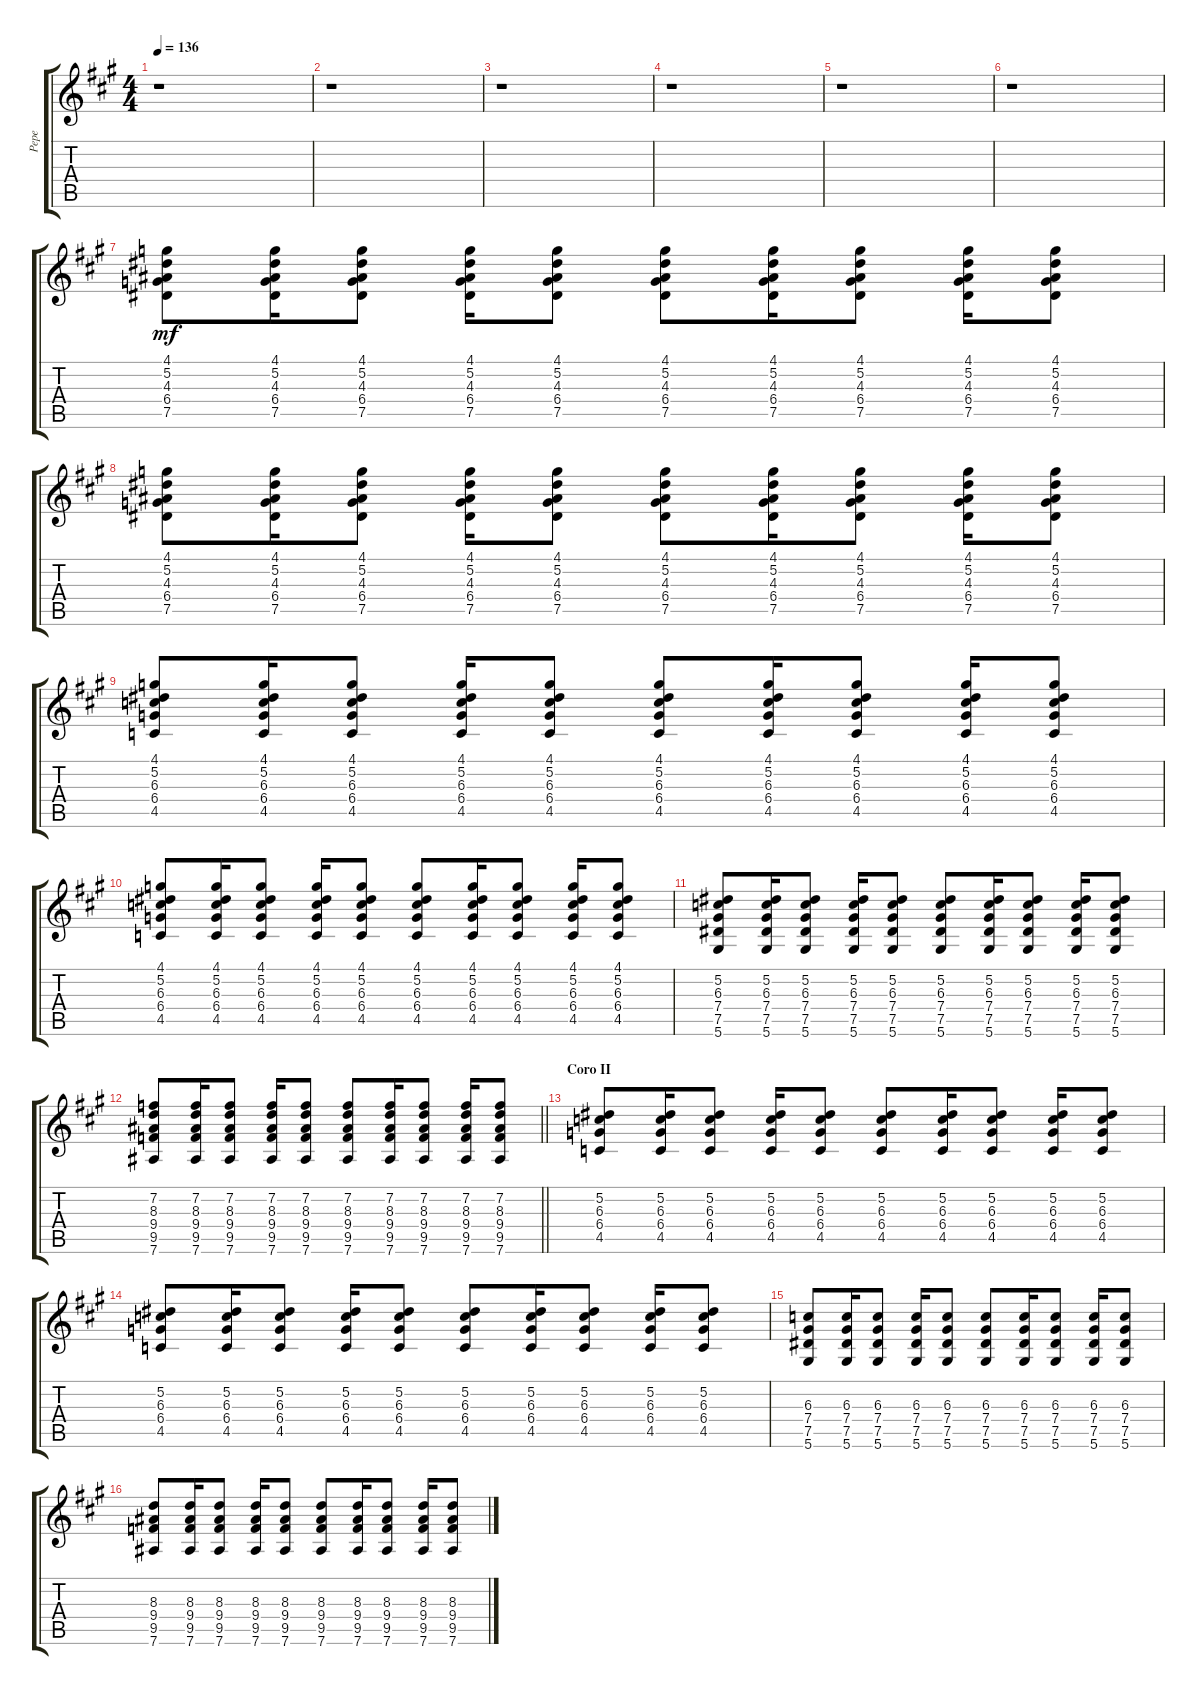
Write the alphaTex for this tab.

\track ("Pepe" "Pepe") {instrument distortionguitar}
\staff {score tabs}
\tuning (Eb4 Bb3 Gb3 Db3 Ab2 Eb2) {hide}
\ts (4 4)
\tempo 136
\clef g2
\ks a
r.1{dy f} |
r.1 |
r.1 |
r.1 |
r.1 |
r.1 |
(4.1 5.2 4.3 6.4 7.5).8{dy mf volume 13 instrument distortionguitar} (4.1 5.2 4.3 6.4 7.5).16 (4.1 5.2 4.3 6.4 7.5).8 (4.1 5.2 4.3 6.4 7.5).16 (4.1 5.2 4.3 6.4 7.5).8 (4.1 5.2 4.3 6.4 7.5).8 (4.1 5.2 4.3 6.4 7.5).16 (4.1 5.2 4.3 6.4 7.5).8 (4.1 5.2 4.3 6.4 7.5).16 (4.1 5.2 4.3 6.4 7.5).8 |
(4.1 5.2 4.3 6.4 7.5).8 (4.1 5.2 4.3 6.4 7.5).16 (4.1 5.2 4.3 6.4 7.5).8 (4.1 5.2 4.3 6.4 7.5).16 (4.1 5.2 4.3 6.4 7.5).8 (4.1 5.2 4.3 6.4 7.5).8 (4.1 5.2 4.3 6.4 7.5).16 (4.1 5.2 4.3 6.4 7.5).8 (4.1 5.2 4.3 6.4 7.5).16 (4.1 5.2 4.3 6.4 7.5).8 |
(4.1 5.2 6.3 6.4 4.5).8 (4.1 5.2 6.3 6.4 4.5).16 (4.1 5.2 6.3 6.4 4.5).8 (4.1 5.2 6.3 6.4 4.5).16 (4.1 5.2 6.3 6.4 4.5).8 (4.1 5.2 6.3 6.4 4.5).8 (4.1 5.2 6.3 6.4 4.5).16 (4.1 5.2 6.3 6.4 4.5).8 (4.1 5.2 6.3 6.4 4.5).16 (4.1 5.2 6.3 6.4 4.5).8 |
(4.1 5.2 6.3 6.4 4.5).8 (4.1 5.2 6.3 6.4 4.5).16 (4.1 5.2 6.3 6.4 4.5).8 (4.1 5.2 6.3 6.4 4.5).16 (4.1 5.2 6.3 6.4 4.5).8 (4.1 5.2 6.3 6.4 4.5).8 (4.1 5.2 6.3 6.4 4.5).16 (4.1 5.2 6.3 6.4 4.5).8 (4.1 5.2 6.3 6.4 4.5).16 (4.1 5.2 6.3 6.4 4.5).8 |
(5.2 6.3 7.4 7.5 5.6).8 (5.2 6.3 7.4 7.5 5.6).16 (5.2 6.3 7.4 7.5 5.6).8 (5.2 6.3 7.4 7.5 5.6).16 (5.2 6.3 7.4 7.5 5.6).8 (5.2 6.3 7.4 7.5 5.6).8 (5.2 6.3 7.4 7.5 5.6).16 (5.2 6.3 7.4 7.5 5.6).8 (5.2 6.3 7.4 7.5 5.6).16 (5.2 6.3 7.4 7.5 5.6).8 |
\barLineRight lightlight
(7.2 8.3 9.4 9.5 7.6).8 (7.2 8.3 9.4 9.5 7.6).16 (7.2 8.3 9.4 9.5 7.6).8 (7.2 8.3 9.4 9.5 7.6).16 (7.2 8.3 9.4 9.5 7.6).8 (7.2 8.3 9.4 9.5 7.6).8 (7.2 8.3 9.4 9.5 7.6).16 (7.2 8.3 9.4 9.5 7.6).8 (7.2 8.3 9.4 9.5 7.6).16 (7.2 8.3 9.4 9.5 7.6).8 |
\section ("" "Coro II")
(5.2 6.3 6.4 4.5).8 (5.2 6.3 6.4 4.5).16 (5.2 6.3 6.4 4.5).8 (5.2 6.3 6.4 4.5).16 (5.2 6.3 6.4 4.5).8 (5.2 6.3 6.4 4.5).8 (5.2 6.3 6.4 4.5).16 (5.2 6.3 6.4 4.5).8 (5.2 6.3 6.4 4.5).16 (5.2 6.3 6.4 4.5).8 |
(5.2 6.3 6.4 4.5).8 (5.2 6.3 6.4 4.5).16 (5.2 6.3 6.4 4.5).8 (5.2 6.3 6.4 4.5).16 (5.2 6.3 6.4 4.5).8 (5.2 6.3 6.4 4.5).8 (5.2 6.3 6.4 4.5).16 (5.2 6.3 6.4 4.5).8 (5.2 6.3 6.4 4.5).16 (5.2 6.3 6.4 4.5).8 |
(6.3 7.4 7.5 5.6).8 (6.3 7.4 7.5 5.6).16 (6.3 7.4 7.5 5.6).8 (6.3 7.4 7.5 5.6).16 (6.3 7.4 7.5 5.6).8 (6.3 7.4 7.5 5.6).8 (6.3 7.4 7.5 5.6).16 (6.3 7.4 7.5 5.6).8 (6.3 7.4 7.5 5.6).16 (6.3 7.4 7.5 5.6).8 |
(8.3 9.4 9.5 7.6).8 (8.3 9.4 9.5 7.6).16 (8.3 9.4 9.5 7.6).8 (8.3 9.4 9.5 7.6).16 (8.3 9.4 9.5 7.6).8 (8.3 9.4 9.5 7.6).8 (8.3 9.4 9.5 7.6).16 (8.3 9.4 9.5 7.6).8 (8.3 9.4 9.5 7.6).16 (8.3 9.4 9.5 7.6).8
